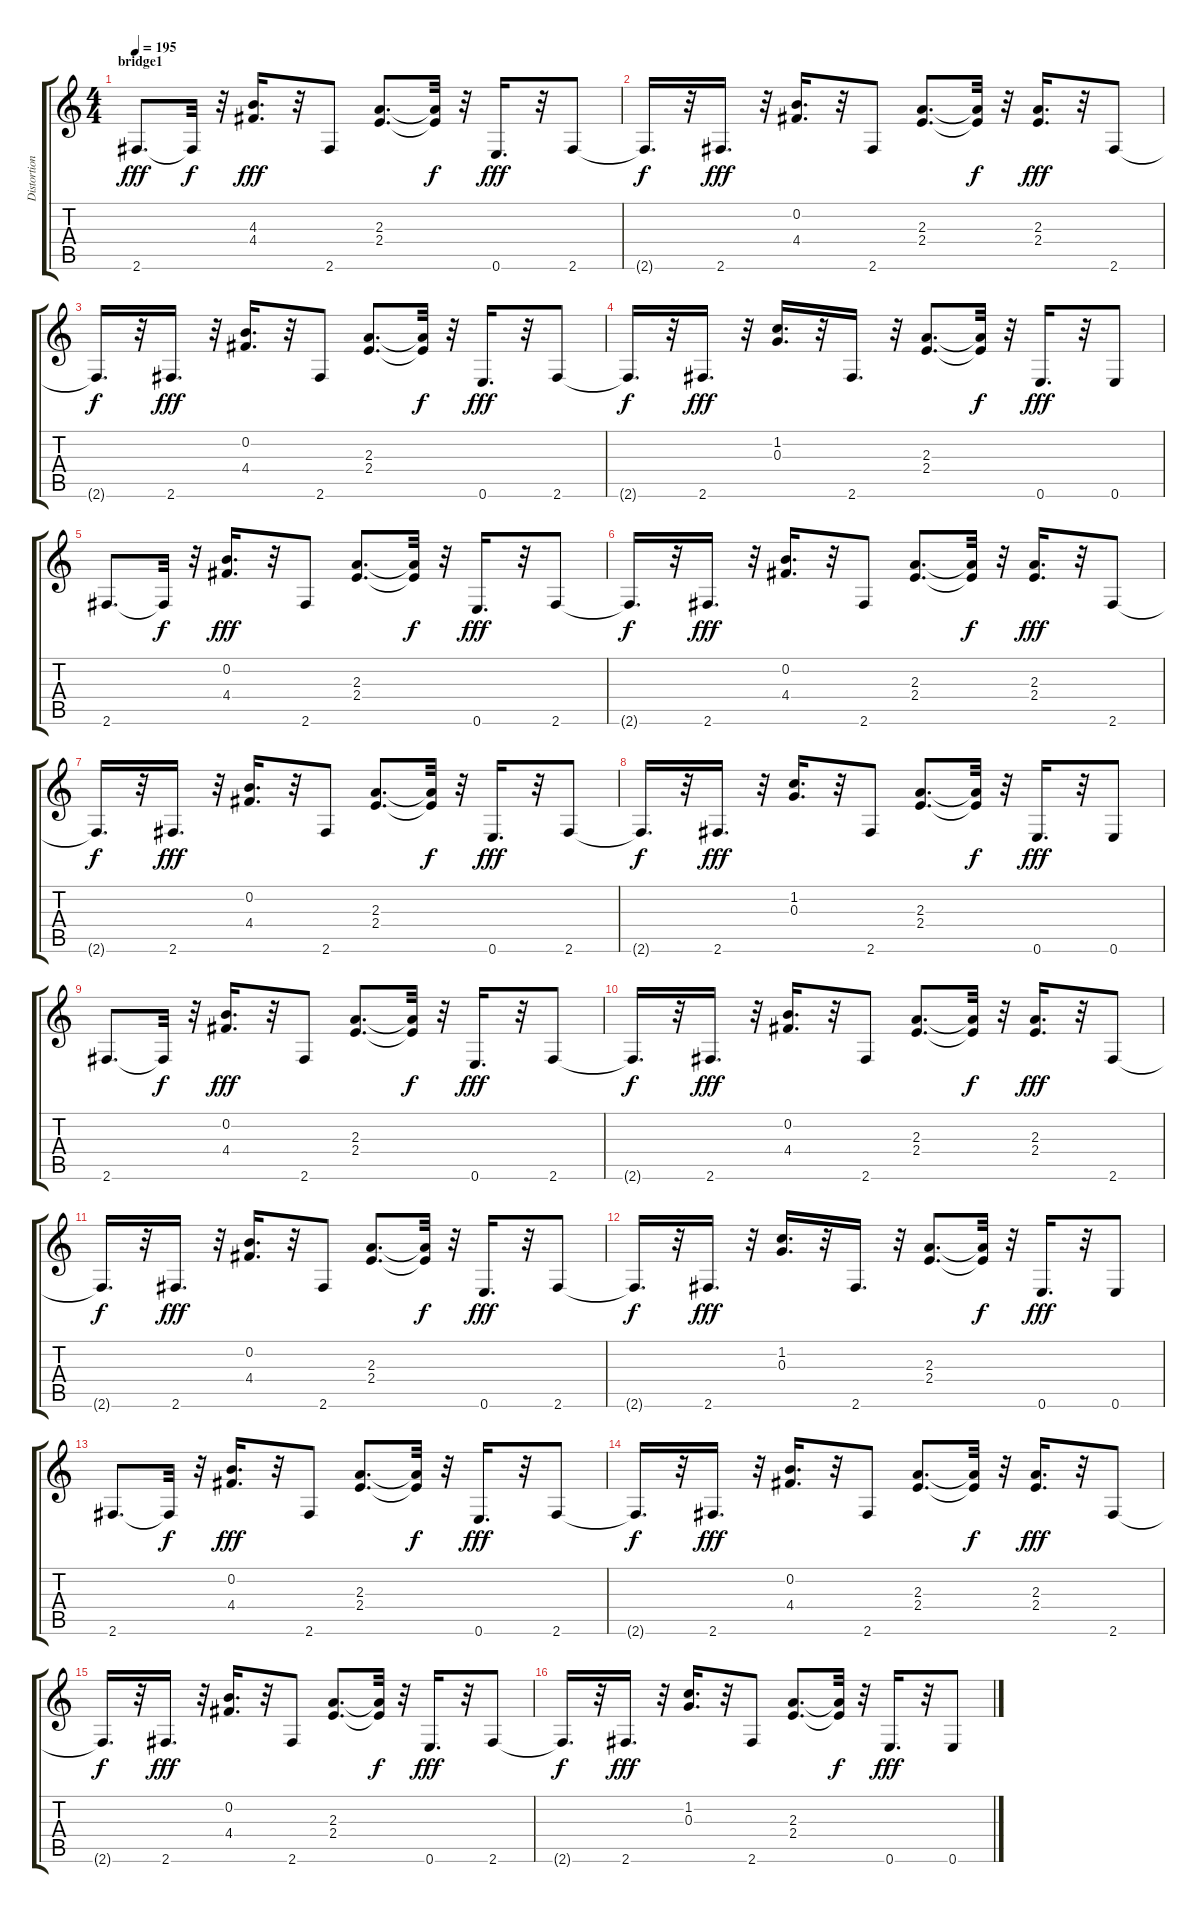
\track ("Distortion" "Distortion") {instrument distortionguitar}
\staff {score tabs}
\tuning (E4 B3 G3 D3 A2 E2) {hide}
\ts (4 4)
\section ("" "bridge1")
\tempo 195
\clef g2
\ks c
2.6.8{d dy fff} 2.6{t}.32{dy f} r.32 (4.3 4.4).16{d dy fff} r.32 2.6.8 (2.3 2.4).8{d} (2.3{t} 2.4{t}).32{dy f} r.32 0.6.16{d dy fff} r.32 2.6.8 |
2.6{t}.16{d dy f} r.32 2.6.16{d dy fff} r.32 (0.2 4.4).16{d} r.32 2.6.8 (2.3 2.4).8{d} (2.3{t} 2.4{t}).32{dy f} r.32 (2.3 2.4).16{d dy fff} r.32 2.6.8 |
2.6{t}.16{d dy f} r.32 2.6.16{d dy fff} r.32 (0.2 4.4).16{d} r.32 2.6.8 (2.3 2.4).8{d} (2.3{t} 2.4{t}).32{dy f} r.32 0.6.16{d dy fff} r.32 2.6.8 |
2.6{t}.16{d dy f} r.32 2.6.16{d dy fff} r.32 (1.2 0.3).16{d} r.32 2.6.16{d} r.32 (2.3 2.4).8{d} (2.3{t} 2.4{t}).32{dy f} r.32 0.6.16{d dy fff} r.32 0.6.8 |
2.6.8{d} 2.6{t}.32{dy f} r.32 (0.2 4.4).16{d dy fff} r.32 2.6.8 (2.3 2.4).8{d} (2.3{t} 2.4{t}).32{dy f} r.32 0.6.16{d dy fff} r.32 2.6.8 |
2.6{t}.16{d dy f} r.32 2.6.16{d dy fff} r.32 (0.2 4.4).16{d} r.32 2.6.8 (2.3 2.4).8{d} (2.3{t} 2.4{t}).32{dy f} r.32 (2.3 2.4).16{d dy fff} r.32 2.6.8 |
2.6{t}.16{d dy f} r.32 2.6.16{d dy fff} r.32 (0.2 4.4).16{d} r.32 2.6.8 (2.3 2.4).8{d} (2.3{t} 2.4{t}).32{dy f} r.32 0.6.16{d dy fff} r.32 2.6.8 |
2.6{t}.16{d dy f} r.32 2.6.16{d dy fff} r.32 (1.2 0.3).16{d} r.32 2.6.8 (2.3 2.4).8{d} (2.3{t} 2.4{t}).32{dy f} r.32 0.6.16{d dy fff} r.32 0.6.8 |
2.6.8{d} 2.6{t}.32{dy f} r.32 (0.2 4.4).16{d dy fff} r.32 2.6.8 (2.3 2.4).8{d} (2.3{t} 2.4{t}).32{dy f} r.32 0.6.16{d dy fff} r.32 2.6.8 |
2.6{t}.16{d dy f} r.32 2.6.16{d dy fff} r.32 (0.2 4.4).16{d} r.32 2.6.8 (2.3 2.4).8{d} (2.3{t} 2.4{t}).32{dy f} r.32 (2.3 2.4).16{d dy fff} r.32 2.6.8 |
2.6{t}.16{d dy f} r.32 2.6.16{d dy fff} r.32 (0.2 4.4).16{d} r.32 2.6.8 (2.3 2.4).8{d} (2.3{t} 2.4{t}).32{dy f} r.32 0.6.16{d dy fff} r.32 2.6.8 |
2.6{t}.16{d dy f} r.32 2.6.16{d dy fff} r.32 (1.2 0.3).16{d} r.32 2.6.16{d} r.32 (2.3 2.4).8{d} (2.3{t} 2.4{t}).32{dy f} r.32 0.6.16{d dy fff} r.32 0.6.8 |
2.6.8{d} 2.6{t}.32{dy f} r.32 (0.2 4.4).16{d dy fff} r.32 2.6.8 (2.3 2.4).8{d} (2.3{t} 2.4{t}).32{dy f} r.32 0.6.16{d dy fff} r.32 2.6.8 |
2.6{t}.16{d dy f} r.32 2.6.16{d dy fff} r.32 (0.2 4.4).16{d} r.32 2.6.8 (2.3 2.4).8{d} (2.3{t} 2.4{t}).32{dy f} r.32 (2.3 2.4).16{d dy fff} r.32 2.6.8 |
2.6{t}.16{d dy f} r.32 2.6.16{d dy fff} r.32 (0.2 4.4).16{d} r.32 2.6.8 (2.3 2.4).8{d} (2.3{t} 2.4{t}).32{dy f} r.32 0.6.16{d dy fff} r.32 2.6.8 |
2.6{t}.16{d dy f} r.32 2.6.16{d dy fff} r.32 (1.2 0.3).16{d} r.32 2.6.8 (2.3 2.4).8{d} (2.3{t} 2.4{t}).32{dy f} r.32 0.6.16{d dy fff} r.32 0.6.8
